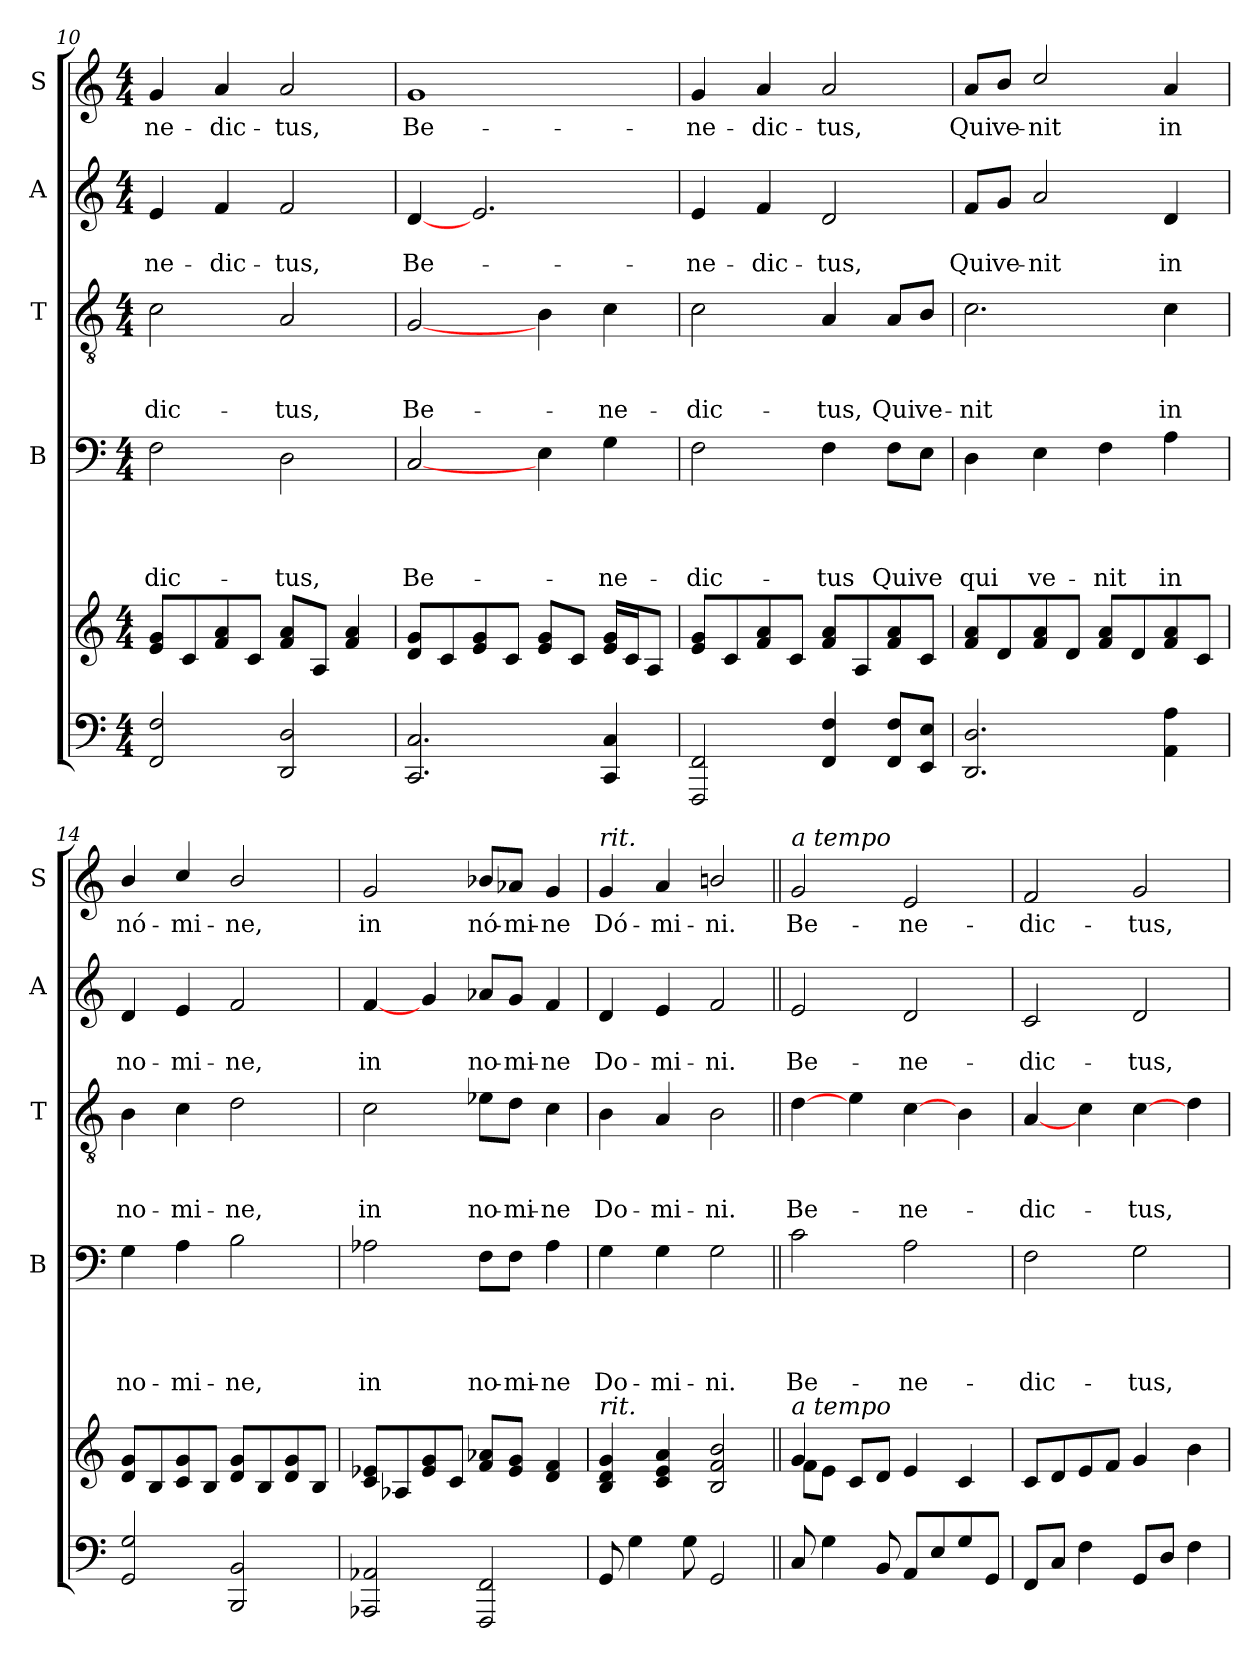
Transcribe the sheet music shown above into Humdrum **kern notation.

**kern	**kern	**kern	**text	**text	**text	**text	**kern	**text	**text	**text	**kern	**text	**text	**kern	**text
*part5	*part5	*part4	*part4	*part4	*part4	*part4	*part3	*part3	*part3	*part3	*part2	*part2	*part2	*part1	*part1
*staff6	*staff5	*staff4	*staff4	*staff4	*staff4	*staff4	*staff3	*staff3	*staff3	*staff3	*staff2	*staff2	*staff2	*staff1	*staff1
*	*	*I"B	*	*	*	*	*I"T	*	*	*	*I"A	*	*	*I"S	*
*	*	*I'B	*	*	*	*	*I'T	*	*	*	*I'A	*	*	*I'S	*
!!LO:PB:g=z
*clefF4	*clefG2	*clefF4	*	*	*	*	*clefGv2	*	*	*	*clefG2	*	*	*clefG2	*
*k[]	*k[]	*k[]	*	*	*	*	*k[]	*	*	*	*k[]	*	*	*k[]	*
*C:	*C:	*C:	*	*	*	*	*C:	*	*	*	*C:	*	*	*C:	*
*M4/4	*M4/4	*M4/4	*	*	*	*	*M4/4	*	*	*	*M4/4	*	*	*M4/4	*
=10	=10	=10	=10	=10	=10	=10	=10	=10	=10	=10	=10	=10	=10	=10	=10
!	!	!	!	!	!	!LO:LY:b	!	!	!	!LO:LY:b	!	!	!LO:LY:b	!	!LO:LY:b
2FF/ 2F/	8e/ 8g/L	2F\	.	.	.	-dic-	2c\	.	.	-dic-	4e/	.	-ne-	4g/	-ne-
.	8c/	.	.	.	.	.	.	.	.	.	.	.	.	.	.
!	!	!	!	!	!	!	!	!	!	!	!	!	!LO:LY:b	!	!LO:LY:b
.	8f/ 8a/	.	.	.	.	.	.	.	.	.	4f/	.	-dic-	4a/	-dic-
.	8c/J	.	.	.	.	.	.	.	.	.	.	.	.	.	.
!	!	!	!	!	!	!LO:LY:b	!	!	!	!LO:LY:b	!	!	!LO:LY:b	!	!LO:LY:b
2DD/ 2D/	8f/ 8a/L	2D\	.	.	.	-tus,	2A/	.	.	-tus,	2f/	.	-tus,	2a/	-tus,
.	8A/J	.	.	.	.	.	.	.	.	.	.	.	.	.	.
.	4f/ 4a/	.	.	.	.	.	.	.	.	.	.	.	.	.	.
=11	=11	=11	=11	=11	=11	=11	=11	=11	=11	=11	=11	=11	=11	=11	=11
!	!	!	!	!	!	!LO:LY:b	!	!	!	!LO:LY:b	!	!	!LO:LY:b	!	!LO:LY:b
2.CC/ 2.C/	8d/ 8g/L	[2C/	.	.	.	Be-	[2G/	.	.	Be-	[4d/	.	Be-	1g	Be-
.	8c/	.	.	.	.	.	.	.	.	.	.	.	.	.	.
.	8e/ 8g/	.	.	.	.	.	.	.	.	.	2.e/	.	.	.	.
.	8c/J	.	.	.	.	.	.	.	.	.	.	.	.	.	.
.	8e/ 8g/L	4E\	.	.	.	.	4B\	.	.	.	.	.	.	.	.
.	8c/J	.	.	.	.	.	.	.	.	.	.	.	.	.	.
!	!	!	!	!	!	!LO:LY:b	!	!	!	!LO:LY:b	!	!	!	!	!
4CC/ 4C/	16e/ 16g/LL	4G\	.	.	.	-ne-	4c\	.	.	-ne-	.	.	.	.	.
.	16c/J	.	.	.	.	.	.	.	.	.	.	.	.	.	.
.	8A/J	.	.	.	.	.	.	.	.	.	.	.	.	.	.
=12	=12	=12	=12	=12	=12	=12	=12	=12	=12	=12	=12	=12	=12	=12	=12
!	!	!	!	!	!	!LO:LY:b	!	!	!	!LO:LY:b	!	!	!LO:LY:b	!	!LO:LY:b
2FFF/ 2FF/	8e/ 8g/L	2F\	.	.	.	-dic-	2c\	.	.	-dic-	4e/	.	-ne-	4g/	-ne-
.	8c/	.	.	.	.	.	.	.	.	.	.	.	.	.	.
!	!	!	!	!	!	!	!	!	!	!	!	!	!LO:LY:b	!	!LO:LY:b
.	8f/ 8a/	.	.	.	.	.	.	.	.	.	4f/	.	-dic-	4a/	-dic-
.	8c/J	.	.	.	.	.	.	.	.	.	.	.	.	.	.
!	!	!	!	!	!	!LO:LY:b	!	!	!	!LO:LY:b	!	!	!LO:LY:b	!	!LO:LY:b
4FF/ 4F/	8f/ 8a/L	4F\	.	.	.	-tus	4A/	.	.	-tus,	2d/	.	-tus,	2a/	-tus,
.	8A/	.	.	.	.	.	.	.	.	.	.	.	.	.	.
!	!	!	!	!	!	!LO:LY:b	!	!	!	!LO:LY:b	!	!	!	!	!
8FF/ 8F/L	8f/ 8a/	8F\L	.	.	.	Qui	8A/L	.	.	Qui	.	.	.	.	.
!	!	!	!	!	!	!LO:LY:b	!	!	!	!LO:LY:b	!	!	!	!	!
8EE/ 8E/J	8c/J	8E\J	.	.	.	ve	8B/J	.	.	ve-	.	.	.	.	.
=13	=13	=13	=13	=13	=13	=13	=13	=13	=13	=13	=13	=13	=13	=13	=13
!	!	!	!	!	!	!LO:LY:b	!	!	!	!LO:LY:b	!	!	!LO:LY:b	!	!LO:LY:b
2.DD/ 2.D/	8f/ 8a/L	4D\	.	.	.	qui	2.c\	.	.	-nit	8f/L	.	Qui	8a/L	Qui
!	!	!	!	!	!	!	!	!	!	!	!	!	!LO:LY:b	!	!LO:LY:b
.	8d/	.	.	.	.	.	.	.	.	.	8g/J	.	ve-	8b/J	ve-
!	!	!	!	!	!	!LO:LY:b	!	!	!	!	!	!	!LO:LY:b	!	!LO:LY:b
.	8f/ 8a/	4E\	.	.	.	ve-	.	.	.	.	2a/	.	-nit	2cc/	-nit
.	8d/J	.	.	.	.	.	.	.	.	.	.	.	.	.	.
!	!	!	!	!	!	!LO:LY:b	!	!	!	!	!	!	!	!	!
.	8f/ 8a/L	4F\	.	.	.	-nit	.	.	.	.	.	.	.	.	.
.	8d/	.	.	.	.	.	.	.	.	.	.	.	.	.	.
!	!	!	!	!	!	!LO:LY:b	!	!	!	!LO:LY:b	!	!	!LO:LY:b	!	!LO:LY:b
4AA\ 4A\	8f/ 8a/	4A\	.	.	.	in	4c\	.	.	in	4d/	.	in	4a/	in
.	8c/J	.	.	.	.	.	.	.	.	.	.	.	.	.	.
=14	=14	=14	=14	=14	=14	=14	=14	=14	=14	=14	=14	=14	=14	=14	=14
!	!	!	!	!	!	!LO:LY:b	!	!	!	!LO:LY:b	!	!	!LO:LY:b	!	!LO:LY:b
2GG/ 2G/	8d/ 8g/L	4G\	.	.	.	no-	4B\	.	.	no-	4d/	.	no-	4b/	nó-
.	8B/	.	.	.	.	.	.	.	.	.	.	.	.	.	.
!	!	!	!	!	!	!LO:LY:b	!	!	!	!LO:LY:b	!	!	!LO:LY:b	!	!LO:LY:b
.	8c/ 8g/	4A\	.	.	.	-mi-	4c\	.	.	-mi-	4e/	.	-mi-	4cc/	-mi-
.	8B/J	.	.	.	.	.	.	.	.	.	.	.	.	.	.
!	!	!	!	!	!	!LO:LY:b	!	!	!	!LO:LY:b	!	!	!LO:LY:b	!	!LO:LY:b
2BBB/ 2BB/	8d/ 8g/L	2B\	.	.	.	-ne,	2d\	.	.	-ne,	2f/	.	-ne,	2b/	-ne,
.	8B/	.	.	.	.	.	.	.	.	.	.	.	.	.	.
.	8d/ 8g/	.	.	.	.	.	.	.	.	.	.	.	.	.	.
.	8B/J	.	.	.	.	.	.	.	.	.	.	.	.	.	.
!!LO:LB:g=z
=15	=15	=15	=15	=15	=15	=15	=15	=15	=15	=15	=15	=15	=15	=15	=15
!	!	!	!	!	!	!LO:LY:b	!	!	!	!LO:LY:b	!	!	!LO:LY:b	!	!LO:LY:b
2AAA-X/ 2AA-X/	8c/ 8e-X/L	2A-X\	.	.	.	in	2c\	.	.	in	[4f/	.	in	2g/	in
.	8A-X/	.	.	.	.	.	.	.	.	.	.	.	.	.	.
.	8e-/ 8g/	.	.	.	.	.	.	.	.	.	4g/	.	.	.	.
.	8c/J	.	.	.	.	.	.	.	.	.	.	.	.	.	.
!	!	!	!	!	!	!LO:LY:b	!	!	!	!LO:LY:b	!	!	!LO:LY:b	!	!LO:LY:b
2FFF/ 2FF/	8f/ 8a-X/L	8F\L	.	.	.	no-	8e-X\L	.	.	no-	8a-X/L	.	no-	8b-X/L	nó-
!	!	!	!	!	!	!LO:LY:b	!	!	!	!LO:LY:b	!	!	!LO:LY:b	!	!LO:LY:b
.	8e-/ 8g/J	8F\J	.	.	.	-mi-	8d\J	.	.	-mi-	8g/J	.	-mi-	8a-X/J	-mi-
!	!	!	!	!	!	!LO:LY:b	!	!	!	!LO:LY:b	!	!	!LO:LY:b	!	!LO:LY:b
.	4d/ 4f/	4A-\	.	.	.	-ne	4c\	.	.	-ne	4f/	.	-ne	4g/	-ne
=16	=16	=16	=16	=16	=16	=16	=16	=16	=16	=16	=16	=16	=16	=16	=16
!	!	!	!	!	!	!	!	!	!	!	!	!	!	!LO:TX:a:i:t=rit.	!
!	!LO:TX:a:i:t=rit.	!	!	!	!	!	!	!	!	!	!	!	!	!	!
!	!	!	!	!	!	!LO:LY:b	!	!	!	!LO:LY:b	!	!	!LO:LY:b	!	!LO:LY:b
8GG/	4B/ 4d/ 4g/	4G\	.	.	.	Do-	4B\	.	.	Do-	4d/	.	Do-	4g/	Dó-
4G\	.	.	.	.	.	.	.	.	.	.	.	.	.	.	.
!	!	!	!	!	!	!LO:LY:b	!	!	!	!LO:LY:b	!	!	!LO:LY:b	!	!LO:LY:b
.	4c/ 4e/ 4a/	4G\	.	.	.	-mi-	4A/	.	.	-mi-	4e/	.	-mi-	4a/	-mi-
8G\	.	.	.	.	.	.	.	.	.	.	.	.	.	.	.
!	!	!	!	!	!	!LO:LY:b	!	!	!	!LO:LY:b	!	!	!LO:LY:b	!	!LO:LY:b
2GG/	2B/ 2f/ 2b/	2G\	.	.	.	-ni.	2B\	.	.	-ni.	2f/	.	-ni.	2bni/	-ni.
=17||	=17||	=17||	=17||	=17||	=17||	=17||	=17||	=17||	=17||	=17||	=17||	=17||	=17||	=17||	=17||
*	*^	*	*	*	*	*	*	*	*	*	*	*	*	*	*
!	!	!	!	!	!	!	!	!	!	!	!	!	!	!	!LO:TX:a:i:t=a tempo	!
!	!LO:TX:a:i:t=a tempo	!	!	!	!	!	!	!	!	!	!	!	!	!	!	!
!	!	!	!	!	!	!	!LO:LY:b	!	!	!	!LO:LY:b	!	!	!LO:LY:b	!	!LO:LY:b
8C/	4g/	8f\L	2c\	.	.	.	Be-	[4d\	.	.	Be-	2e/	.	Be-	2g/	Be-
4G\	.	8e\J	.	.	.	.	.	.	.	.	.	.	.	.	.	.
.	8c/L	4ryy	.	.	.	.	.	4e\	.	.	.	.	.	.	.	.
8BB/	8d/J	.	.	.	.	.	.	.	.	.	.	.	.	.	.	.
!	!	!	!	!	!	!	!LO:LY:b	!	!	!	!LO:LY:b	!	!	!LO:LY:b	!	!LO:LY:b
8AA/L	4e/	2ryy	2A\	.	.	.	-ne-	[4c\	.	.	-ne-	2d/	.	-ne-	2e/	-ne-
8E/	.	.	.	.	.	.	.	.	.	.	.	.	.	.	.	.
8G/	4c/	.	.	.	.	.	.	4B\	.	.	.	.	.	.	.	.
8GG/J	.	.	.	.	.	.	.	.	.	.	.	.	.	.	.	.
*	*v	*v	*	*	*	*	*	*	*	*	*	*	*	*	*	*
=18	=18	=18	=18	=18	=18	=18	=18	=18	=18	=18	=18	=18	=18	=18	=18
!	!	!	!	!	!	!LO:LY:b	!	!	!	!LO:LY:b	!	!	!LO:LY:b	!	!LO:LY:b
8FF/L	8c/L	2F\	.	.	.	-dic-	[4A/	.	.	-dic-	2c/	.	-dic-	2f/	-dic-
8C/J	8d/	.	.	.	.	.	.	.	.	.	.	.	.	.	.
4F\	8e/	.	.	.	.	.	4c\	.	.	.	.	.	.	.	.
.	8f/J	.	.	.	.	.	.	.	.	.	.	.	.	.	.
!	!	!	!	!	!	!LO:LY:b	!	!	!	!LO:LY:b	!	!	!LO:LY:b	!	!LO:LY:b
8GG/L	4g/	2G\	.	.	.	-tus,	[4c\	.	.	-tus,	2d/	.	-tus,	2g/	-tus,
8D/J	.	.	.	.	.	.	.	.	.	.	.	.	.	.	.
4F\	4b\	.	.	.	.	.	4d\	.	.	.	.	.	.	.	.
=	=	=	=	=	=	=	=	=	=	=	=	=	=	=	=
*-	*-	*-	*-	*-	*-	*-	*-	*-	*-	*-	*-	*-	*-	*-	*-
